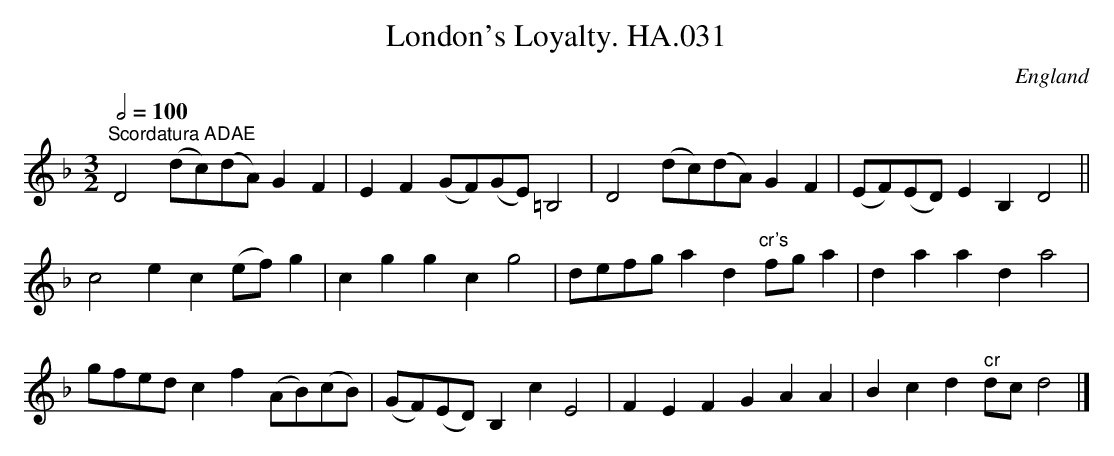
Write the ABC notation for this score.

X:1
T:London's Loyalty. HA.031
M:3/2
L:1/8
Q:1/2=100
O:England
K:F major
"^Scordatura ADAE"D4 (dc)(dA) G2F2|E2F2 (GF)(GE) =B,4|\
D4 (dc)(dA) G2F2|(EF)(ED) E2B,2 D4||!
c4 e2c2 (ef)g2|c2g2 g2c2 g4|\
defg a2d2 "^cr's"fga2|d2a2 a2d2 a4|!
gfed c2f2 (AB)(cB)|(GF)(ED) B,2c2 E4|\
F2E2 F2G2 A2A2|B2c2 d2"^cr"dc d4|]
